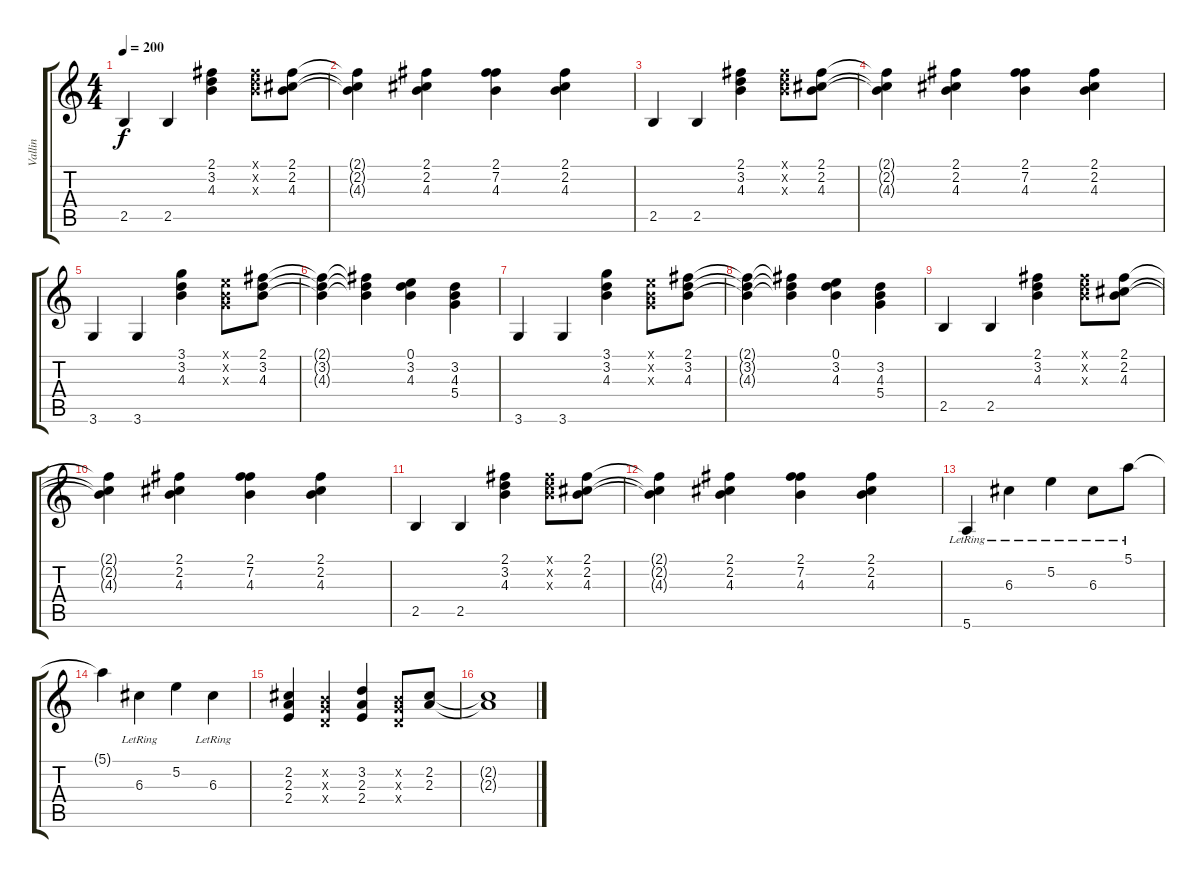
\track ("Vallin" "Vallin") {instrument electricguitarmuted}
\staff {score tabs}
\tuning (E4 B3 G3 D3 A2 E2) {hide}
\ts (4 4)
\tempo 200
\clef g2
\ks c
2.5.4{dy f} 2.5.4 (2.1 3.2 4.3).4 (2.1{x} 3.2{x} 4.3{x}).8 (2.1 2.2 4.3).8 |
(2.1{t} 2.2{t} 4.3{t}).4 (2.1 2.2 4.3).4 (2.1 7.2 4.3).4 (2.1 2.2 4.3).4 |
2.5.4 2.5.4 (2.1 3.2 4.3).4 (2.1{x} 3.2{x} 4.3{x}).8 (2.1 2.2 4.3).8 |
(2.1{t} 2.2{t} 4.3{t}).4 (2.1 2.2 4.3).4 (2.1 7.2 4.3).4 (2.1 2.2 4.3).4 |
3.6.4 3.6.4 (3.1 3.2 4.3).4 (0.1{x} 0.2{x} 0.3{x}).8 (2.1 3.2 4.3).8 |
(2.1{t} 3.2{t} 4.3{t}).4 (2.1{t} 3.2{t} 4.3{t}).4 (0.1 3.2 4.3).4 (3.2 4.3 5.4).4 |
3.6.4 3.6.4 (3.1 3.2 4.3).4 (0.1{x} 0.2{x} 0.3{x}).8 (2.1 3.2 4.3).8 |
(2.1{t} 3.2{t} 4.3{t}).4 (2.1{t} 3.2{t} 4.3{t}).4 (0.1 3.2 4.3).4 (3.2 4.3 5.4).4 |
2.5.4 2.5.4 (2.1 3.2 4.3).4 (2.1{x} 3.2{x} 4.3{x}).8 (2.1 2.2 4.3).8 |
(2.1{t} 2.2{t} 4.3{t}).4 (2.1 2.2 4.3).4 (2.1 7.2 4.3).4 (2.1 2.2 4.3).4 |
2.5.4 2.5.4 (2.1 3.2 4.3).4 (2.1{x} 3.2{x} 4.3{x}).8 (2.1 2.2 4.3).8 |
(2.1{t} 2.2{t} 4.3{t}).4 (2.1 2.2 4.3).4 (2.1 7.2 4.3).4 (2.1 2.2 4.3).4 |
5.6{lr}.4 6.3{lr}.4 5.2{lr}.4 6.3{lr}.8 5.1{lr}.8 |
5.1{t}.4 6.3{lr}.4 5.2.4 6.3{lr}.4 |
(2.2 2.3 2.4).4 (0.2{x} 0.3{x} 0.4{x}).4 (3.2 2.3 2.4).4 (0.2{x} 0.3{x} 0.4{x}).8 (2.2 2.3).8 |
(2.2{t} 2.3{t}).1
